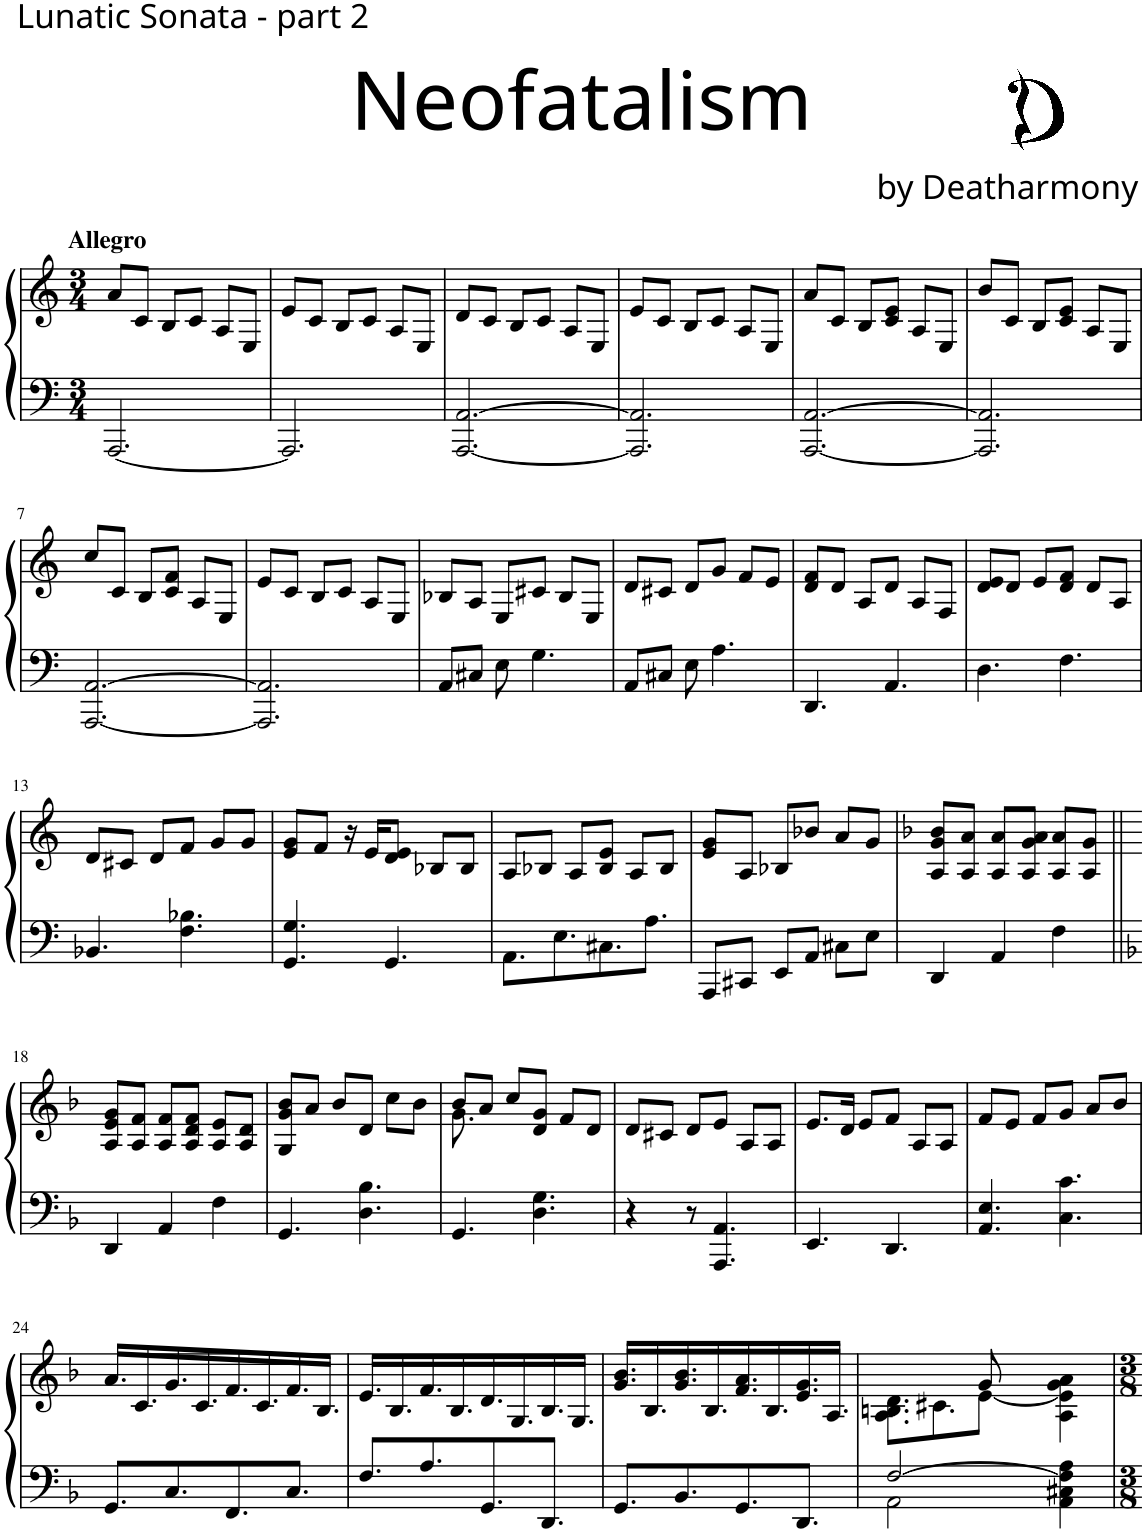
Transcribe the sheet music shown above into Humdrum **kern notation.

**kern	**kern
*part1	*part1
*staff2	*staff1
*I"Piano, Piano R	*
*I'Pno.	*
*clefF4	*clefG2
*k[]	*k[]
*M3/4	*M3/4
=1	=1
!	!LO:TX:a:B:t=Allegro
[2.AAA/	8a/L
.	8c/J
.	8B/L
.	8c/J
.	8A/L
.	8E/J
=2	=2
2.AAA/]	8e/L
.	8c/J
.	8B/L
.	8c/J
.	8A/L
.	8E/J
=3	=3
[2.AAA/ [2.AA/	8d/L
.	8c/J
.	8B/L
.	8c/J
.	8A/L
.	8E/J
=4	=4
2.AAA/] 2.AA/]	8e/L
.	8c/J
.	8B/L
.	8c/J
.	8A/L
.	8E/J
=5	=5
[2.AAA/ [2.AA/	8a/L
.	8c/J
.	8B/L
.	8c/ 8e/J
.	8A/L
.	8E/J
=6	=6
2.AAA/] 2.AA/]	8b/L
.	8c/J
.	8B/L
.	8c/ 8e/J
.	8A/L
.	8E/J
!!LO:LB:g=z
=7	=7
[2.AAA/ [2.AA/	8cc/L
.	8c/J
.	8B/L
.	8c/ 8f/J
.	8A/L
.	8E/J
=8	=8
2.AAA/] 2.AA/]	8e/L
.	8c/J
.	8B/L
.	8c/J
.	8A/L
.	8E/J
=9	=9
8AA/L	8B-X/L
8C#X/J	8A/J
8E\	8E/L
4.G\	8c#X/J
.	8B-/L
.	8E/J
=10	=10
8AA/L	8d/L
8C#X/J	8c#X/J
8E\	8d/L
4.A\	8g/J
.	8f/L
.	8e/J
=11	=11
4.DD/	8d/ 8f/L
.	8d/J
.	8A/L
4.AA/	8d/J
.	8A/L
.	8F/J
=12	=12
4.D\	8d/ 8e/L
.	8d/J
.	8e/L
4.F\	8d/ 8f/J
.	8d/L
.	8A/J
!!LO:LB:g=z
=13	=13
4.BB-X/	8d/L
.	8c#X/J
.	8d/L
4.F\ 4.B-X\	8f/J
.	8g/L
.	8g/J
=14	=14
4.GG/ 4.G/	8e/ 8g/L
.	8f/J
.	16r
.	16e/KL
4.GG/	8d/ 8e/J
.	8B-X/L
.	8B-/J
=15	=15
8.AA\L	8A/L
.	8B-X/J
8.E\	.
.	8A/L
8.C#X\	8B-/ 8e/J
.	8A/L
8.A\J	.
.	8B-/J
=16	=16
8AAA/L	8e/ 8g/L
8CC#X/J	8A/J
8EE/L	8B-X/L
8AA/J	8b-X/J
8C#X\L	8a/L
8E\J	8g/J
=17	=17
*	*k[b-]
4DD/	8A/ 8g/ 8b-/L
.	8A/ 8a/J
4AA/	8A/ 8a/L
.	8A/ 8g/ 8a/J
4F\	8A/ 8a/L
.	8A/ 8g/J
!!LO:LB:g=z
=18||	=18||
*k[b-]	*k[b-]
4DD/	8A/ 8e/ 8g/L
.	8A/ 8f/J
4AA/	8A/ 8f/L
.	8A/ 8d/ 8f/J
4F\	8A/ 8e/L
.	8A/ 8d/J
=19	=19
4.GG/	8G/ 8g/ 8b-/L
.	8a/J
.	8b-/L
4.D\ 4.B-\	8d/J
.	8cc\L
.	8b-\J
=20	=20
*	*^
4.GG/	8b-/L	8.g\
.	8a/J	.
.	.	2ryy
.	8cc/L	.
4.D\ 4.G\	8d/ 8g/J	.
.	8f/L	.
.	8d/J	.
.	.	16ryy
*	*v	*v
=21	=21
4r	8d/L
.	8c#X/J
8r	8d/L
4.AAA/ 4.AA/	8e/J
.	8A/L
.	8A/J
=22	=22
4.EE/	8.e/L
.	16d/Jk
.	8e/L
4.DD/	8f/J
.	8A/L
.	8A/J
=23	=23
4.AA/ 4.E/	8f/L
.	8e/J
.	8f/L
4.C\ 4.c\	8g/J
.	8a/L
.	8b-/J
!!LO:LB:g=z
=24	=24
8.GG/L	16.a/LL
.	16.c/
8.C/	16.g/
.	16.c/
8.FF/	16.f/
.	16.c/
8.C/J	16.f/
.	16.B-/JJ
=25	=25
8.F/L	16.e/LL
.	16.B-/
8.A/	16.f/
.	16.B-/
8.GG/	16.d/
.	16.G/
8.DD/J	16.B-/
.	16.G/JJ
=26	=26
8.GG/L	16.g/ 16.b-/LL
.	16.B-/
8.BB-/	16.g/ 16.b-/
.	16.B-/
8.GG/	16.f/ 16.a/
.	16.B-/
8.DD/J	16.e/ 16.g/
.	16.A/JJ
=27	=27
*^	*^
[2F/	2AA\	4ryy	8.A\ 8.Bn\ 8.d\L
.	.	.	8.c#X\
.	.	8ryy	.
.	.	8g/	[8e\J
4AA\ 4C#X\ 4F\] 4A\	4ryy	4ryy	4A\ 4e\] 4g\ 4a\
*v	*v	*	*
*	*v	*v
=	=
*-	*-
